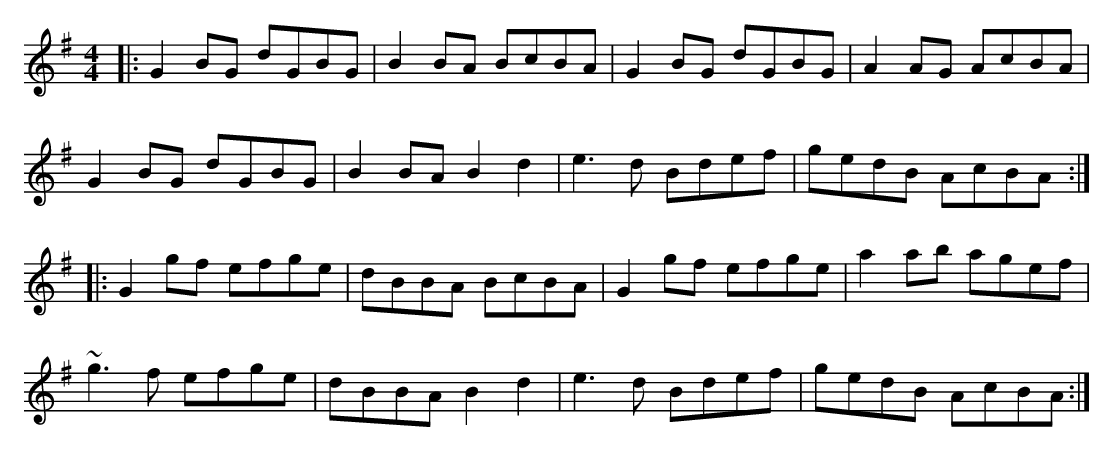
X:1
M:4/4
K:G
|:G2BG dGBG|B2BA BcBA|G2BG dGBG|A2AG AcBA|
G2BG dGBG|B2BA B2d2|e3d Bdef|gedB AcBA:|
|:G2gf efge|dBBA BcBA|G2gf efge|a2ab agef|
~g3f efge|dBBA B2d2|e3d Bdef|gedB AcBA:|
